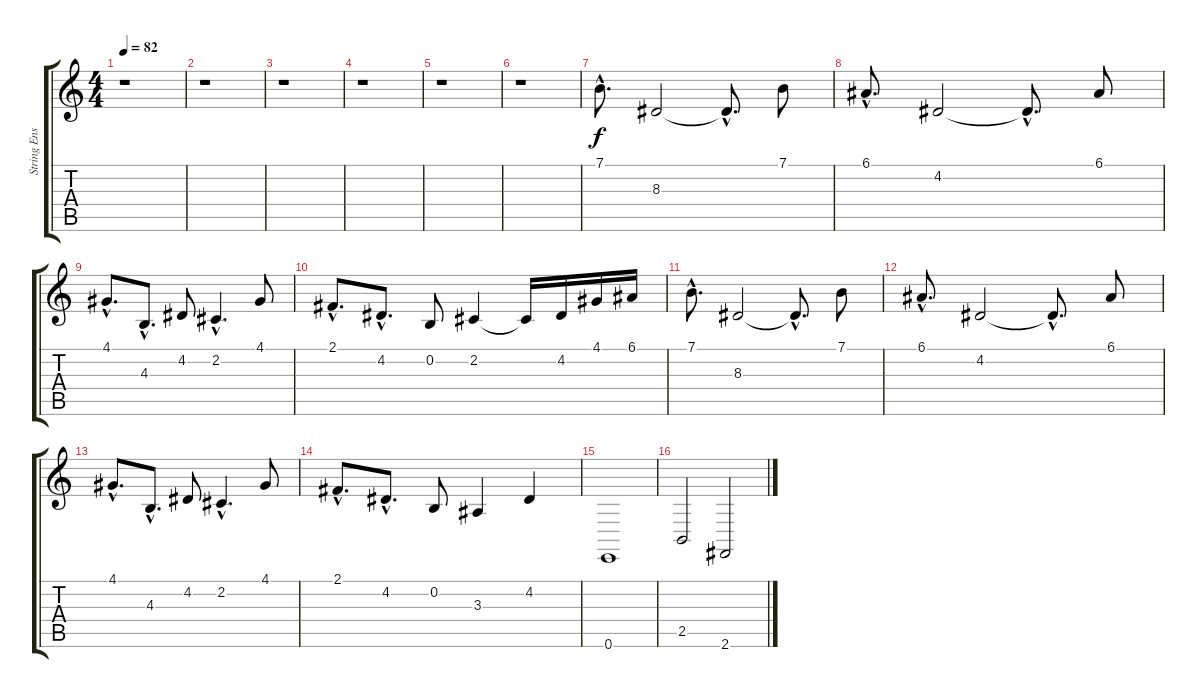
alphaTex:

\track ("String Ensemble" "String Ens") {instrument stringensemble2}
\staff {score tabs}
\tuning (E4 B3 G3 D3 A2 E2) {hide}
\ts (4 4)
\tempo 82
\clef g2
\ks c
r.1{dy f} |
r.1 |
r.1 |
r.1 |
r.1 |
r.1 |
7.1{hac}.8{d volume 8} 8.3.2 8.3{hac t}.8{d} 7.1.8 |
6.1{hac}.8{d} 4.2.2 4.2{hac t}.8{d} 6.1.8 |
4.1{hac}.8{d} 4.3{hac}.8{d} 4.2.8 2.2{hac}.4{d} 4.1.8 |
2.1{hac}.8{d} 4.2{hac}.8{d} 0.2.8 2.2.4 2.2{t}.16 4.2.16 4.1.16 6.1.16 |
7.1{hac}.8{d} 8.3.2 8.3{hac t}.8{d} 7.1.8 |
6.1{hac}.8{d} 4.2.2 4.2{hac t}.8{d} 6.1.8 |
4.1{hac}.8{d} 4.3{hac}.8{d} 4.2.8 2.2{hac}.4{d} 4.1.8 |
2.1{hac}.8{d} 4.2{hac}.8{d} 0.2.8 3.3.4 4.2.4 |
0.6.1 |
2.5.2 2.6.2
